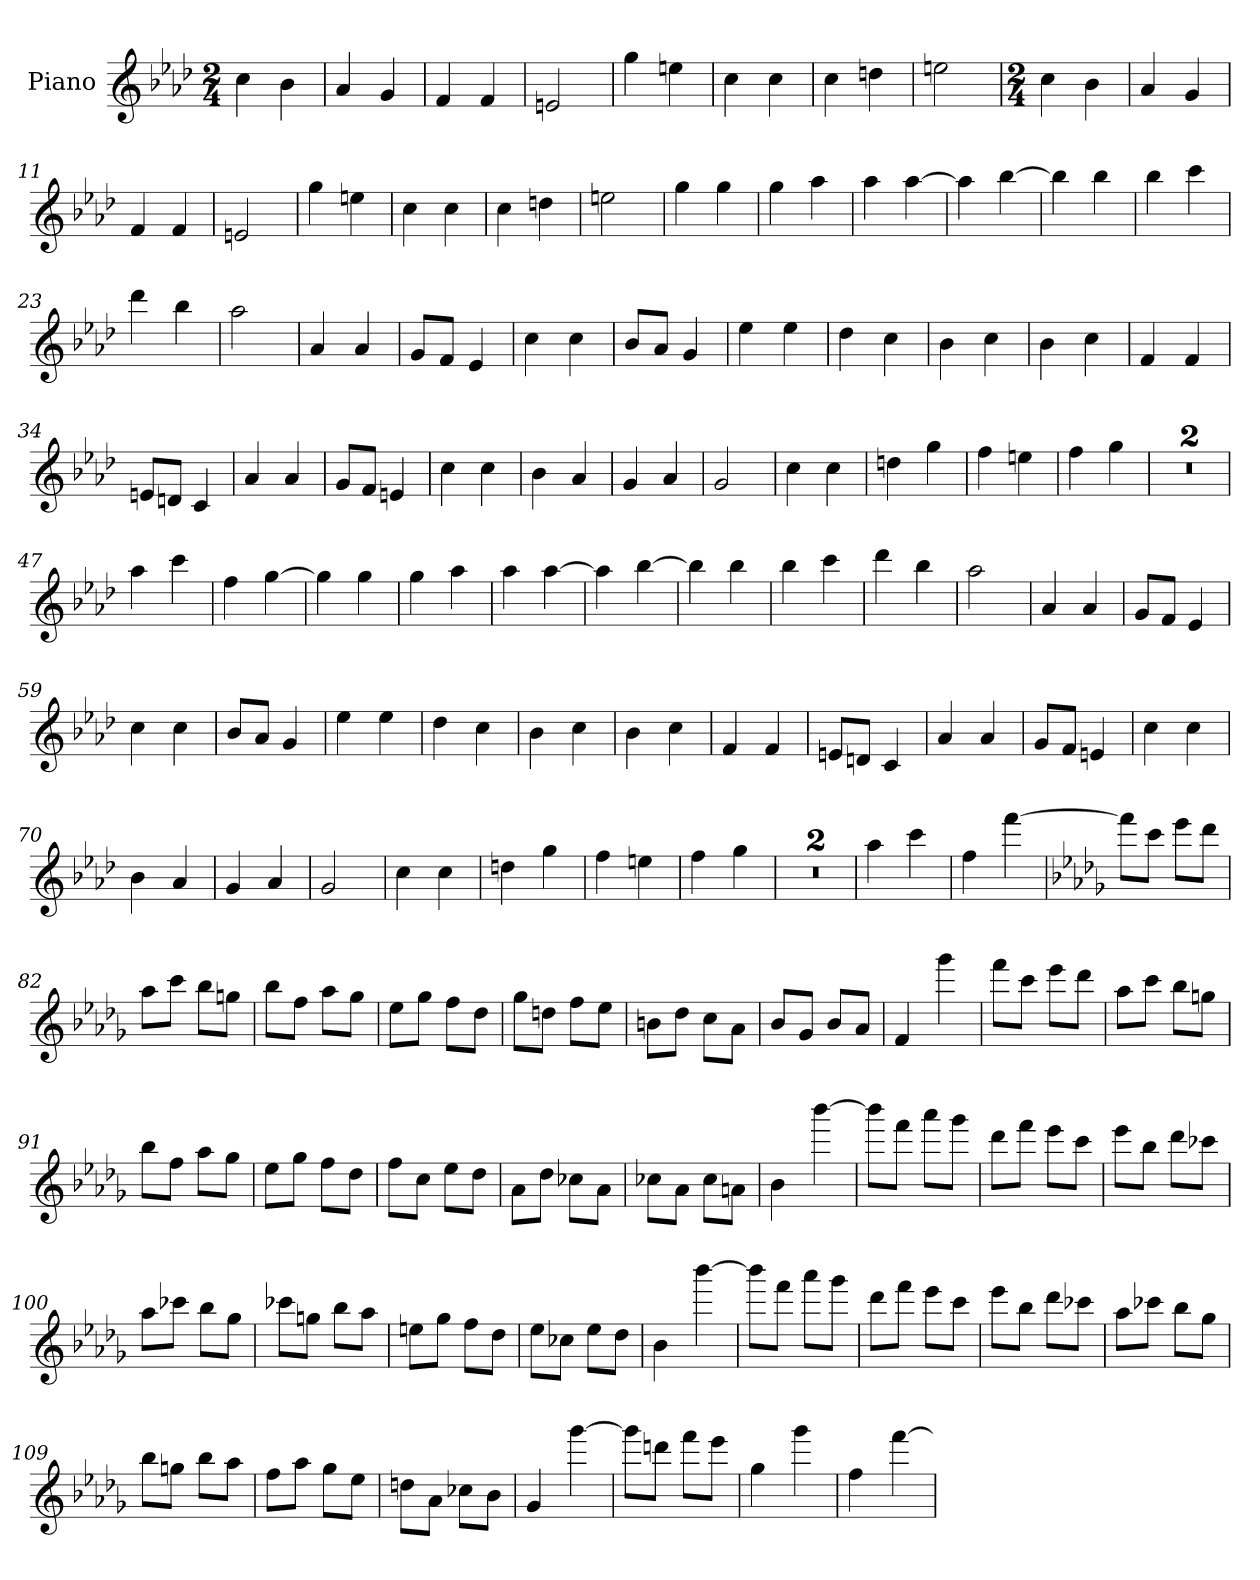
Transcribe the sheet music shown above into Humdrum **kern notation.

**kern
*part1
*staff1
*I"Piano
*I'Pno
*clefG2
*k[b-e-a-d-]
*f:
*M2/4
*MM240
=1
4cc
4b-
=2
4a-
4g
=3
4f
4f
=4
2en
=5
4gg
4een
=6
4cc
4cc
=7
4cc
4ddn
=8
2een
=9
*M2/4
4cc
4b-
=10
4a-
4g
=11
4f
4f
=12
2en
=13
4gg
4een
=14
4cc
4cc
=15
4cc
4ddn
=16
2een
=17
4gg
4gg
=18
4gg
4aa-
=19
4aa-
[4aa-
=20
4aa-]
[4bb-
=21
4bb-]
4bb-
=22
4bb-
4ccc
=23
4ddd-
4bb-
=24
2aa-
=25
4a-
4a-
=26
8g/L
8f/J
4e-
=27
4cc
4cc
=28
8b-/L
8a-/J
4g
=29
4ee-
4ee-
=30
4dd-
4cc
=31
4b-
4cc
=32
4b-
4cc
=33
4f
4f
=34
8en/L
8dn/J
4c
=35
4a-
4a-
=36
8g/L
8f/J
4en
=37
4cc
4cc
=38
4b-
4a-
=39
4g
4a-
=40
2g
=41
4cc
4cc
=42
4ddn
4gg
=43
4ff
4een
=44
4ff
4gg
=45
2r
=46
2r
=47
4aa-
4ccc
=48
4ff
[4gg
=49
4gg]
4gg
=50
4gg
4aa-
=51
4aa-
[4aa-
=52
4aa-]
[4bb-
=53
4bb-]
4bb-
=54
4bb-
4ccc
=55
4ddd-
4bb-
=56
2aa-
=57
4a-
4a-
=58
8g/L
8f/J
4e-
=59
4cc
4cc
=60
8b-/L
8a-/J
4g
=61
4ee-
4ee-
=62
4dd-
4cc
=63
4b-
4cc
=64
4b-
4cc
=65
4f
4f
=66
8en/L
8dn/J
4c
=67
4a-
4a-
=68
8g/L
8f/J
4en
=69
4cc
4cc
=70
4b-
4a-
=71
4g
4a-
=72
2g
=73
4cc
4cc
=74
4ddn
4gg
=75
4ff
4een
=76
4ff
4gg
=77
2r
=78
2r
=79
4aa-
4ccc
=80
4ff
[4fff
=81
*k[b-e-a-d-g-]
8fff\L]
8ccc\J
8eee-\L
8ddd-\J
=82
8aa-\L
8ccc\J
8bb-\L
8ggn\J
=83
8bb-\L
8ff\J
8aa-\L
8gg-\J
=84
8ee-\L
8gg-\J
8ff\L
8dd-\J
=85
8gg-\L
8ddn\J
8ff\L
8ee-\J
=86
8bn\L
8dd-\J
8cc\L
8a-\J
=87
8b-/L
8g-/J
8b-/L
8a-/J
=88
4f
4ggg-
=89
8fff\L
8ccc\J
8eee-\L
8ddd-\J
=90
8aa-\L
8ccc\J
8bb-\L
8ggn\J
=91
8bb-\L
8ff\J
8aa-\L
8gg-\J
=92
8ee-\L
8gg-\J
8ff\L
8dd-\J
=93
8ff\L
8cc\J
8ee-\L
8dd-\J
=94
8a-\L
8dd-\J
8cc-X\L
8a-\J
=95
8cc-X\L
8a-\J
8cc-\L
8an\J
=96
4b-
[4bbb-
=97
8bbb-\L]
8fff\J
8aaa-\L
8ggg-\J
=98
8ddd-\L
8fff\J
8eee-\L
8ccc\J
=99
8eee-\L
8bb-\J
8ddd-\L
8ccc-X\J
=100
8aa-\L
8ccc-X\J
8bb-\L
8gg-\J
=101
8ccc-X\L
8ggn\J
8bb-\L
8aa-\J
=102
8een\L
8gg-\J
8ff\L
8dd-\J
=103
8ee-\L
8cc-X\J
8ee-\L
8dd-\J
=104
4b-
[4bbb-
=105
8bbb-\L]
8fff\J
8aaa-\L
8ggg-\J
=106
8ddd-\L
8fff\J
8eee-\L
8ccc\J
=107
8eee-\L
8bb-\J
8ddd-\L
8ccc-X\J
=108
8aa-\L
8ccc-X\J
8bb-\L
8gg-\J
=109
8bb-\L
8ggn\J
8bb-\L
8aa-\J
=110
8ff\L
8aa-\J
8gg-\L
8ee-\J
=111
8ddn\L
8a-\J
8cc-X\L
8b-\J
=112
4g-
[4ggg-
=113
8ggg-\L]
8dddn\J
8fff\L
8eee-\J
=114
4gg-
4ggg-
=115
4ff
[4fff
=
*-
